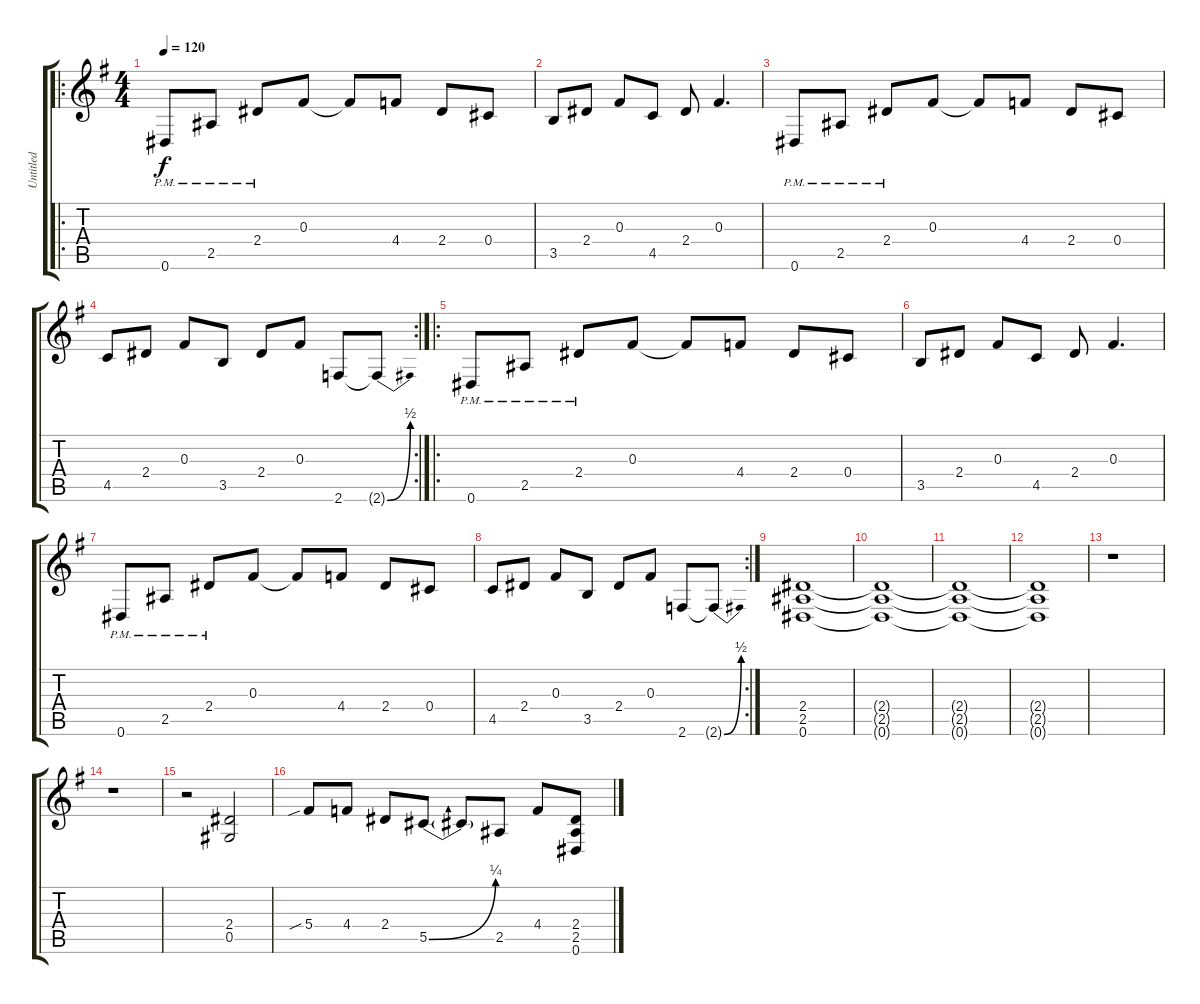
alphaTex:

\track ("Untitled" "Untitled") {instrument distortionguitar}
\staff {score tabs}
\tuning (Eb4 Bb3 Gb3 Db3 Ab2 Eb2) {hide}
\ro
\ts (4 4)
\tempo 120
\clef g2
\ks g
0.6{pm}.8{dy f instrument distortionguitar} 2.5{pm}.8 2.4{pm}.8 0.3.8 0.3{t}.8 4.4.8 2.4.8 0.4.8 |
3.5.8 2.4.8 0.3.8 4.5.8 2.4.8 0.3.4{d} |
0.6{pm}.8 2.5{pm}.8 2.4{pm}.8 0.3.8 0.3{t}.8 4.4.8 2.4.8 0.4.8 |
\rc 2
4.5.8 2.4.8 0.3.8 3.5.8 2.4.8 0.3.8 2.6.8 2.6{be (bend 0 0 60 2) t}.8 |
\ro
0.6{pm}.8 2.5{pm}.8 2.4{pm}.8 0.3.8 0.3{t}.8 4.4.8 2.4.8 0.4.8 |
3.5.8 2.4.8 0.3.8 4.5.8 2.4.8 0.3.4{d} |
0.6{pm}.8 2.5{pm}.8 2.4{pm}.8 0.3.8 0.3{t}.8 4.4.8 2.4.8 0.4.8 |
\rc 2
4.5.8 2.4.8 0.3.8 3.5.8 2.4.8 0.3.8 2.6.8 2.6{be (bend 0 0 60 2) t}.8 |
(2.4 2.5 0.6).1 |
(2.4{t} 2.5{t} 0.6{t}).1 |
(2.4{t} 2.5{t} 0.6{t}).1 |
(2.4{t} 2.5{t} 0.6{t}).1 |
r.1 |
r.1 |
r.2 (2.4 0.5).2 |
5.4{sib}.8 4.4.8 2.4.8 5.5{be (bend 0 0 60 1)}.8 5.5{t}.8 2.5.8 4.4.8 (2.4 2.5 0.6).8
